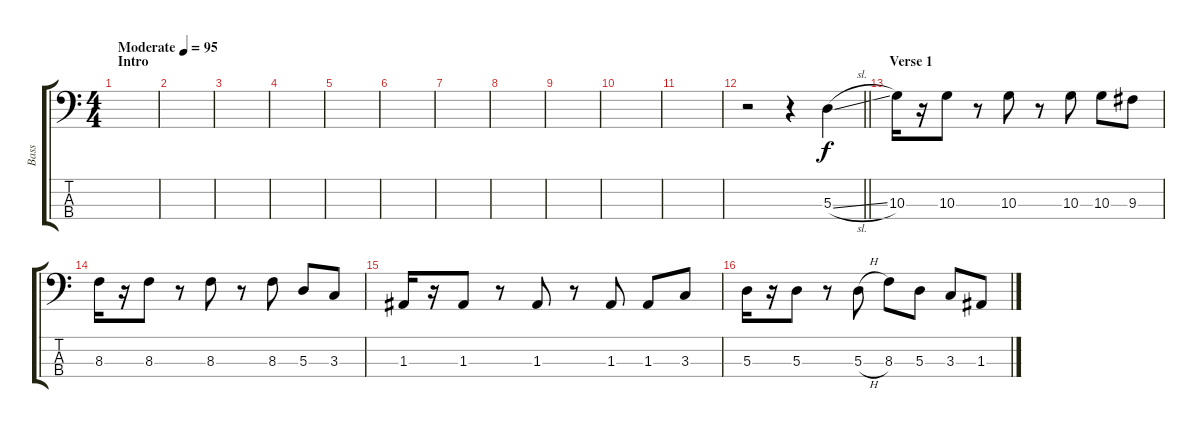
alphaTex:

\track ("Bass" "Bass") {instrument electricbassfinger}
\staff {score tabs}
\tuning (G2 D2 A1 E1) {hide}
\ts (4 4)
\section ("" "Intro")
\tempo (95 "Moderate")
\clef f4
\ks c
|
|
|
|
|
|
|
|
|
|
|
\barLineRight lightlight
r.2 r.4 5.3{sl}.4 |
\section ("" "Verse 1")
10.3.16 r.16 10.3.8 r.8 10.3.8 r.8 10.3.8 10.3.8 9.3.8 |
8.3.16 r.16 8.3.8 r.8 8.3.8 r.8 8.3.8 5.3.8 3.3.8 |
1.3.16 r.16 1.3.8 r.8 1.3.8 r.8 1.3.8 1.3.8 3.3.8 |
5.3.16 r.16 5.3.8 r.8 5.3{h}.8 8.3.8 5.3.8 3.3.8 1.3.8
